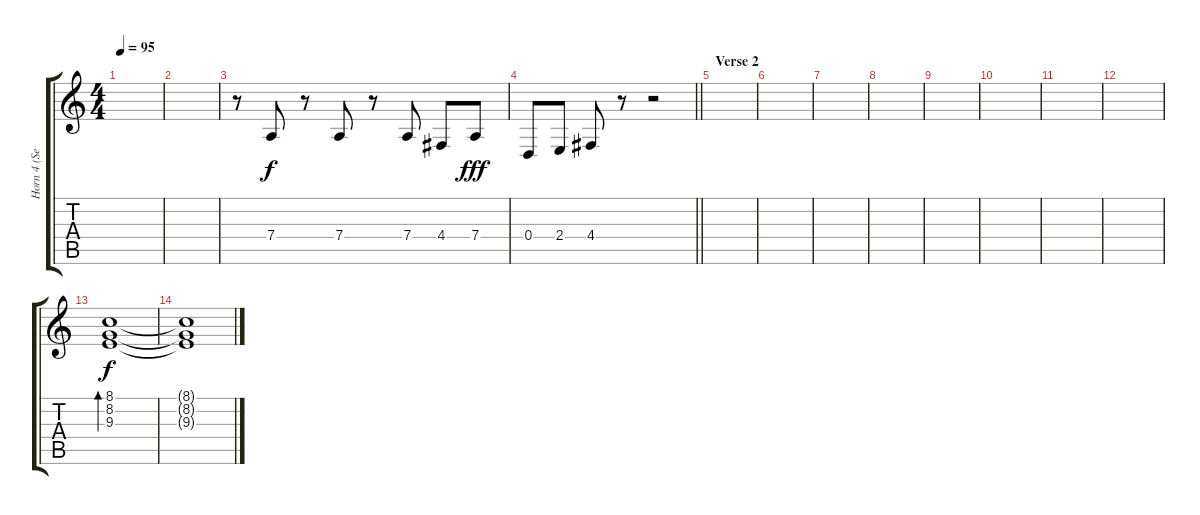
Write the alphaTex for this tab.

\track ("Horn 4 (Session Musicant)" "Horn 4 (Se") {instrument frenchhorn}
\staff {score tabs}
\tuning (E4 B3 G3 D3 A2 E2) {hide}
\ts (4 4)
\tempo 95
\clef g2
\ks c
|
|
r.8 7.4.8 r.8 7.4.8 r.8 7.4.8 4.4.8{dy f} 7.4.8{dy fff} |
\barLineRight lightlight
0.4.8 2.4.8 4.4.8 r.8 r.2 |
\section ("" "Verse 2")
|
|
|
|
|
|
|
|
(8.1 8.2 9.3).1{bd 480 dy f} |
(8.1{t} 8.2{t} 9.3{t}).1
